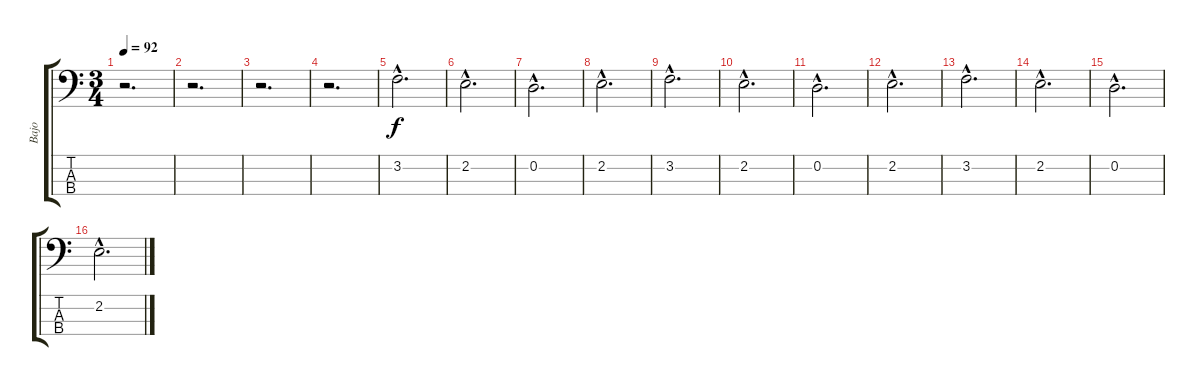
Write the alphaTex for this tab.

\track ("Bajo" "Bajo") {instrument electricbassfinger}
\staff {score tabs}
\tuning (G2 D2 A1 E1) {hide}
\ts (3 4)
\tempo 92
\clef f4
\ks c
r.2{d dy f instrument electricbassfinger} |
r.2{d} |
r.2{d} |
r.2{d} |
3.2{hac}.2{d} |
2.2{hac}.2{d} |
0.2{hac}.2{d} |
2.2{hac}.2{d} |
3.2{hac}.2{d} |
2.2{hac}.2{d} |
0.2{hac}.2{d} |
2.2{hac}.2{d} |
3.2{hac}.2{d} |
2.2{hac}.2{d} |
0.2{hac}.2{d} |
2.2{hac}.2{d}
